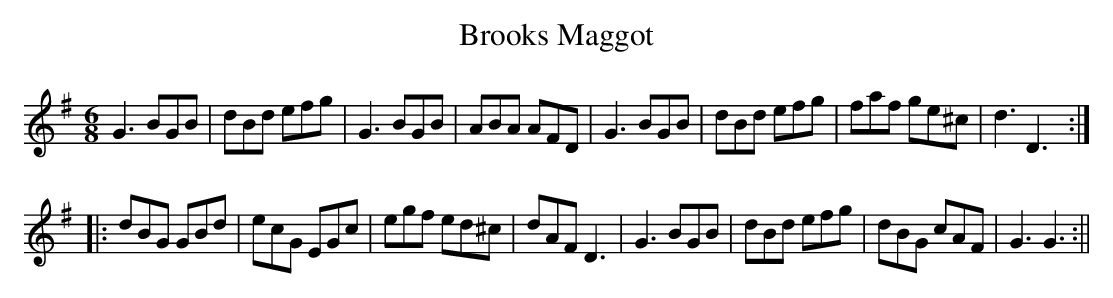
X:1
T:Brooks Maggot
M:6/8
L:1/8
K:G
G3 BGB|dBd efg|G3 BGB|ABA AFD|G3 BGB|dBd efg|faf ge^c|d3 D3:|
|:dBG GBd|ecG EGc|egf ed^c|dAF D3|G3 BGB|dBd efg|dBG cAF|G3 G3:||
